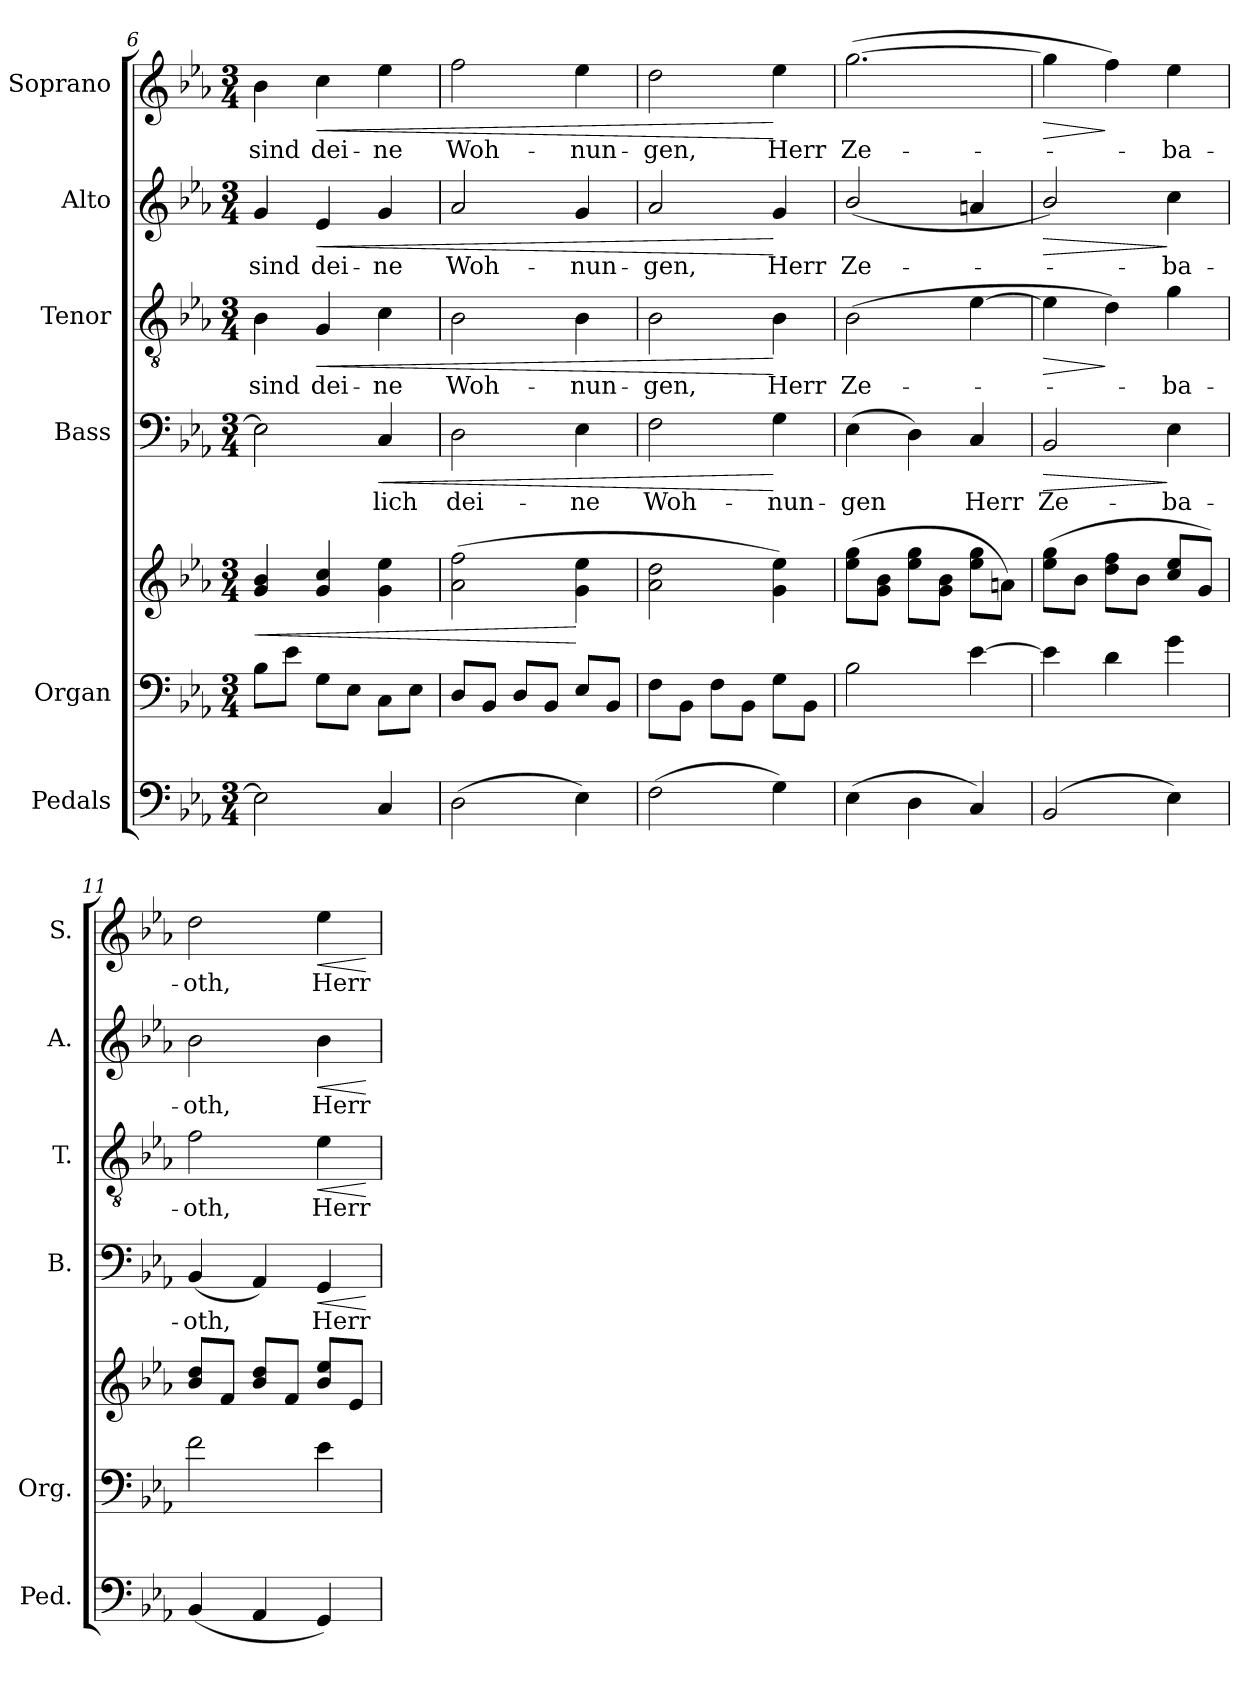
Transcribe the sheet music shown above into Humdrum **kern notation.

**kern	**kern	**kern	**dynam	**kern	**text	**dynam	**kern	**text	**dynam	**kern	**text	**dynam	**kern	**text	**dynam
*part6	*part5	*part5	*part5	*part4	*part4	*part4	*part3	*part3	*part3	*part2	*part2	*part2	*part1	*part1	*part1
*staff7	*staff6	*staff5	*staff5/6	*staff4	*staff4	*staff4	*staff3	*staff3	*staff3	*staff2	*staff2	*staff2	*staff1	*staff1	*staff1
*I"Pedals	*I"Organ	*	*	*I"Bass	*	*	*I"Tenor	*	*	*I"Alto	*	*	*I"Soprano	*	*
*I'Ped.	*I'Org.	*	*	*I'B.	*	*	*I'T.	*	*	*I'A.	*	*	*I'S.	*	*
*clefF4	*clefF4	*clefG2	*	*clefF4	*	*	*clefGv2	*	*	*clefG2	*	*	*clefG2	*	*
*	*	*	*	*	*	*	*ITrd7c12	*	*	*	*	*	*	*	*
*k[b-e-a-]	*k[b-e-a-]	*k[b-e-a-]	*	*k[b-e-a-]	*	*	*k[b-e-a-]	*	*	*k[b-e-a-]	*	*	*k[b-e-a-]	*	*
*E-:	*E-:	*E-:	*	*E-:	*	*	*E-:	*	*	*E-:	*	*	*E-:	*	*
*M3/4	*M3/4	*M3/4	*	*M3/4	*	*	*M3/4	*	*	*M3/4	*	*	*M3/4	*	*
=6	=6	=6	=6	=6	=6	=6	=6	=6	=6	=6	=6	=6	=6	=6	=6
!	!	!	!LO:HP:b	!	!	!	!	!	!	!	!	!	!	!	!
!	!	!	!	!	!	!	!	!LO:LY:b:color=#000000	!	!	!	!	!	!	!
!	!	!	!	!	!	!	!	!	!	!	!LO:LY:b:color=#000000	!	!	!	!
!	!	!	!	!	!	!	!	!	!	!	!	!	!	!LO:LY:b:color=#000000	!
2E-i\]	8B-i\L	4gi/ 4b-i	<	2E-i\]	.	.	4BB-i\	sind	.	4gi/	sind	.	4b-i\	sind	.
.	8e-i\J	.	.	.	.	.	.	.	.	.	.	.	.	.	.
!	!	!	!	!	!	!	!	!LO:LY:b:color=#000000	!LO:HP:b	!	!	!	!	!	!
!	!	!	!	!	!	!	!	!	!	!	!LO:LY:b:color=#000000	!LO:HP:b	!	!	!
!	!	!	!	!	!	!	!	!	!	!	!	!	!	!LO:LY:b:color=#000000	!LO:HP:b
.	8Gi\L	4gi/ 4cci	.	.	.	.	4GGi/	dei-	<	4e-i/	dei-	<	4cci\	dei-	<
.	8E-i\J	.	.	.	.	.	.	.	.	.	.	.	.	.	.
!	!	!	!	!	!LO:LY:b:color=#000000	!LO:HP:b	!	!	!	!	!	!	!	!	!
!	!	!	!	!	!	!	!	!LO:LY:b:color=#000000	!	!	!	!	!	!	!
!	!	!	!	!	!	!	!	!	!	!	!LO:LY:b:color=#000000	!	!	!	!
!	!	!	!	!	!	!	!	!	!	!	!	!	!	!LO:LY:b:color=#000000	!
4Ci/	8Ci\L	4gi\ 4ee-i	.	4Ci/	-lich	<	4Ci\	-ne	.	4gi/	-ne	.	4ee-i\	-ne	.
.	8E-i\J	.	.	.	.	.	.	.	.	.	.	.	.	.	.
!!LO:LB:g=z
=7	=7	=7	=7	=7	=7	=7	=7	=7	=7	=7	=7	=7	=7	=7	=7
!	!	!	!	!	!LO:LY:b:color=#000000	!	!	!	!	!	!	!	!	!	!
!	!	!	!	!	!	!	!	!LO:LY:b:color=#000000	!	!	!	!	!	!	!
!	!	!	!	!	!	!	!	!	!	!	!LO:LY:b:color=#000000	!	!	!	!
!	!	!	!	!	!	!	!	!	!	!	!	!	!	!LO:LY:b:color=#000000	!
(2Di\	8Di/L	(2a-i\ 2ffi	.	2Di\	dei-	.	2BB-i\	Woh-	.	2a-i/	Woh-	.	2ffi\	Woh-	.
.	8BB-i/J	.	.	.	.	.	.	.	.	.	.	.	.	.	.
.	8Di/L	.	.	.	.	.	.	.	.	.	.	.	.	.	.
.	8BB-i/J	.	.	.	.	.	.	.	.	.	.	.	.	.	.
!	!	!	!	!	!LO:LY:b:color=#000000	!	!	!	!	!	!	!	!	!	!
!	!	!	!	!	!	!	!	!LO:LY:b:color=#000000	!	!	!	!	!	!	!
!	!	!	!	!	!	!	!	!	!	!	!LO:LY:b:color=#000000	!	!	!	!
!	!	!	!	!	!	!	!	!	!	!	!	!	!	!LO:LY:b:color=#000000	!
4E-i\)	8E-i/L	4gi\ 4ee-i	[	4E-i\	-ne	.	4BB-i\	-nun-	.	4gi/	-nun-	.	4ee-i\	-nun-	.
.	8BB-i/J	.	.	.	.	.	.	.	.	.	.	.	.	.	.
=8	=8	=8	=8	=8	=8	=8	=8	=8	=8	=8	=8	=8	=8	=8	=8
!	!	!	!	!	!LO:LY:b:color=#000000	!	!	!	!	!	!	!	!	!	!
!	!	!	!	!	!	!	!	!LO:LY:b:color=#000000	!	!	!	!	!	!	!
!	!	!	!	!	!	!	!	!	!	!	!LO:LY:b:color=#000000	!	!	!	!
!	!	!	!	!	!	!	!	!	!	!	!	!	!	!LO:LY:b:color=#000000	!
(2Fi\	8Fi\L	2a-i\ 2ddi	.	2Fi\	Woh-	.	2BB-i\	-gen,	.	2a-i/	-gen,	.	2ddi\	-gen,	.
.	8BB-i\J	.	.	.	.	.	.	.	.	.	.	.	.	.	.
.	8Fi\L	.	.	.	.	.	.	.	.	.	.	.	.	.	.
.	8BB-i\J	.	.	.	.	.	.	.	.	.	.	.	.	.	.
!	!	!	!	!	!LO:LY:b:color=#000000	!	!	!	!	!	!	!	!	!	!
!	!	!	!	!	!	!	!	!LO:LY:b:color=#000000	!	!	!	!	!	!	!
!	!	!	!	!	!	!	!	!	!	!	!LO:LY:b:color=#000000	!	!	!	!
!	!	!	!	!	!	!	!	!	!	!	!	!	!	!LO:LY:b:color=#000000	!
4Gi\)	8Gi\L	4gi\ 4ee-i)	.	4Gi\	-nun-	[	4BB-i\	Herr	[	4gi/	Herr	[	4ee-i\	Herr	[
.	8BB-i\J	.	.	.	.	.	.	.	.	.	.	.	.	.	.
=9	=9	=9	=9	=9	=9	=9	=9	=9	=9	=9	=9	=9	=9	=9	=9
!	!	!	!	!	!LO:LY:b:color=#000000	!	!	!	!	!	!	!	!	!	!
!	!	!	!	!	!	!	!	!LO:LY:b:color=#000000	!	!	!	!	!	!	!
!	!	!	!	!	!	!	!	!	!	!	!LO:LY:b:color=#000000	!	!	!	!
!	!	!	!	!	!	!	!	!	!	!	!	!	!	!LO:LY:b:color=#000000	!
(4E-i\	2B-i\	(8ee-i\ 8ggi\L	.	(4E-i\	-gen	.	(2BB-i\	Ze-	.	(2b-i/	Ze-	.	([2.ggi\	Ze-	.
.	.	8gi\ 8b-i\J	.	.	.	.	.	.	.	.	.	.	.	.	.
4Di\	.	8ee-i\ 8ggi\L	.	4Di\)	.	.	.	.	.	.	.	.	.	.	.
.	.	8gi\ 8b-i\J	.	.	.	.	.	.	.	.	.	.	.	.	.
!	!	!	!	!	!LO:LY:b:color=#000000	!	!	!	!	!	!	!	!	!	!
4Ci/)	[4e-i\	8ee-i\ 8ggi\L	.	4Ci/	Herr	.	[4E-i\	.	.	4ani/	.	.	.	.	.
.	.	8ani\J)	.	.	.	.	.	.	.	.	.	.	.	.	.
=10	=10	=10	=10	=10	=10	=10	=10	=10	=10	=10	=10	=10	=10	=10	=10
!	!	!	!	!	!LO:LY:b:color=#000000	!LO:HP:b	!	!	!LO:HP:b	!	!	!LO:HP:b	!	!	!LO:HP:b
(2BB-i/	4e-i\]	(8ee-i\ 8ggi\L	.	2BB-i/	Ze-	>	4E-i\]	.	>	2b-i/)	.	>	4ggi\]	.	>
.	.	8b-i\J	.	.	.	.	.	.	.	.	.	.	.	.	.
.	4di\	8ddi\ 8ffi\L	.	.	.	.	4Di\)	.	]	.	.	.	4ffi\)	.	]
.	.	8b-i\J	.	.	.	.	.	.	.	.	.	.	.	.	.
!	!	!	!	!	!LO:LY:b:color=#000000	!	!	!	!	!	!	!	!	!	!
!	!	!	!	!	!	!	!	!LO:LY:b:color=#000000	!	!	!	!	!	!	!
!	!	!	!	!	!	!	!	!	!	!	!LO:LY:b:color=#000000	!	!	!	!
!	!	!	!	!	!	!	!	!	!	!	!	!	!	!LO:LY:b:color=#000000	!
4E-i\)	4gi\	8cci/ 8ee-i/L	.	4E-i\	-ba-	]	4Gi\	-ba-	.	4cci\	-ba-	]	4ee-i\	-ba-	.
.	.	8gi/J)	.	.	.	.	.	.	.	.	.	.	.	.	.
=11	=11	=11	=11	=11	=11	=11	=11	=11	=11	=11	=11	=11	=11	=11	=11
!	!	!	!	!	!LO:LY:b:color=#000000	!	!	!	!	!	!	!	!	!	!
!	!	!	!	!	!	!	!	!LO:LY:b:color=#000000	!	!	!	!	!	!	!
!	!	!	!	!	!	!	!	!	!	!	!LO:LY:b:color=#000000	!	!	!	!
!	!	!	!	!	!	!	!	!	!	!	!	!	!	!LO:LY:b:color=#000000	!
(4BB-i/	2fi\	8b-i/ 8ddi/L	.	(4BB-i/	-oth,	.	2Fi\	-oth,	.	2b-i\	-oth,	.	2ddi\	-oth,	.
.	.	8fi/J	.	.	.	.	.	.	.	.	.	.	.	.	.
4AA-i/	.	8b-i/ 8ddi/L	.	4AA-i/)	.	.	.	.	.	.	.	.	.	.	.
.	.	8fi/J	.	.	.	.	.	.	.	.	.	.	.	.	.
!	!	!	!	!	!LO:LY:b:color=#000000	!LO:HP:b	!	!	!	!	!	!	!	!	!
!	!	!	!	!	!	!	!	!LO:LY:b:color=#000000	!LO:HP:b	!	!	!	!	!	!
!	!	!	!	!	!	!	!	!	!	!	!LO:LY:b:color=#000000	!LO:HP:b	!	!	!
!	!	!	!	!	!	!	!	!	!	!	!	!	!	!LO:LY:b:color=#000000	!LO:HP:b
4GGi/)	4e-i\	8b-i/ 8ee-i/L	.	4GGi/	Herr	<	4E-i\	Herr	<	4b-i\	Herr	<	4ee-i\	Herr	<
.	.	8e-i/J	.	.	.	.	.	.	.	.	.	.	.	.	.
.	.	.	.	.	.	[	.	.	[	.	.	[	.	.	[
=	=	=	=	=	=	=	=	=	=	=	=	=	=	=	=
*-	*-	*-	*-	*-	*-	*-	*-	*-	*-	*-	*-	*-	*-	*-	*-
